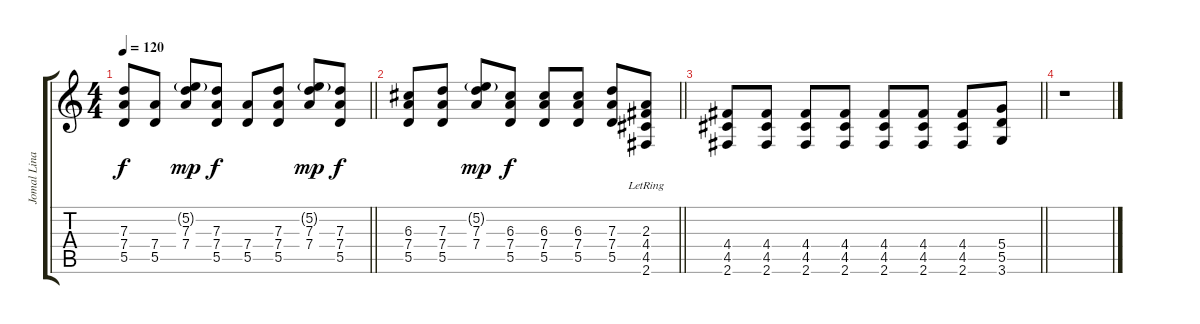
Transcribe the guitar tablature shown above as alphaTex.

\track ("Jomal Linao(Lead)" "Jomal Lina") {instrument electricguitarclean}
\staff {score tabs}
\tuning (E4 B3 G3 D3 A2 E2) {hide}
\ts (4 4)
\tempo 120
\clef g2
\barLineRight lightlight
\ks c
(7.3 7.4 5.5).8{dy f} (7.4 5.5).8 (5.2{g} 7.3 7.4).8{dy mp} (7.3 7.4 5.5).8{dy f} (7.4 5.5).8 (7.3 7.4 5.5).8 (5.2{g} 7.3 7.4).8{dy mp} (7.3 7.4 5.5).8{dy f} |
\barLineRight lightlight
(6.3 7.4 5.5).8 (7.3 7.4 5.5).8 (5.2{g} 7.3 7.4).8{dy mp} (6.3 7.4 5.5).8{dy f} (6.3 7.4 5.5).8 (6.3 7.4 5.5).8 (7.3 7.4 5.5).8 (2.3{lr} 4.4 4.5 2.6).8 |
\barLineRight lightlight
(4.4 4.5 2.6).8 (4.4 4.5 2.6).8 (4.4 4.5 2.6).8 (4.4 4.5 2.6).8 (4.4 4.5 2.6).8 (4.4 4.5 2.6).8 (4.4 4.5 2.6).8 (5.4 5.5 3.6).8 |
r.1
